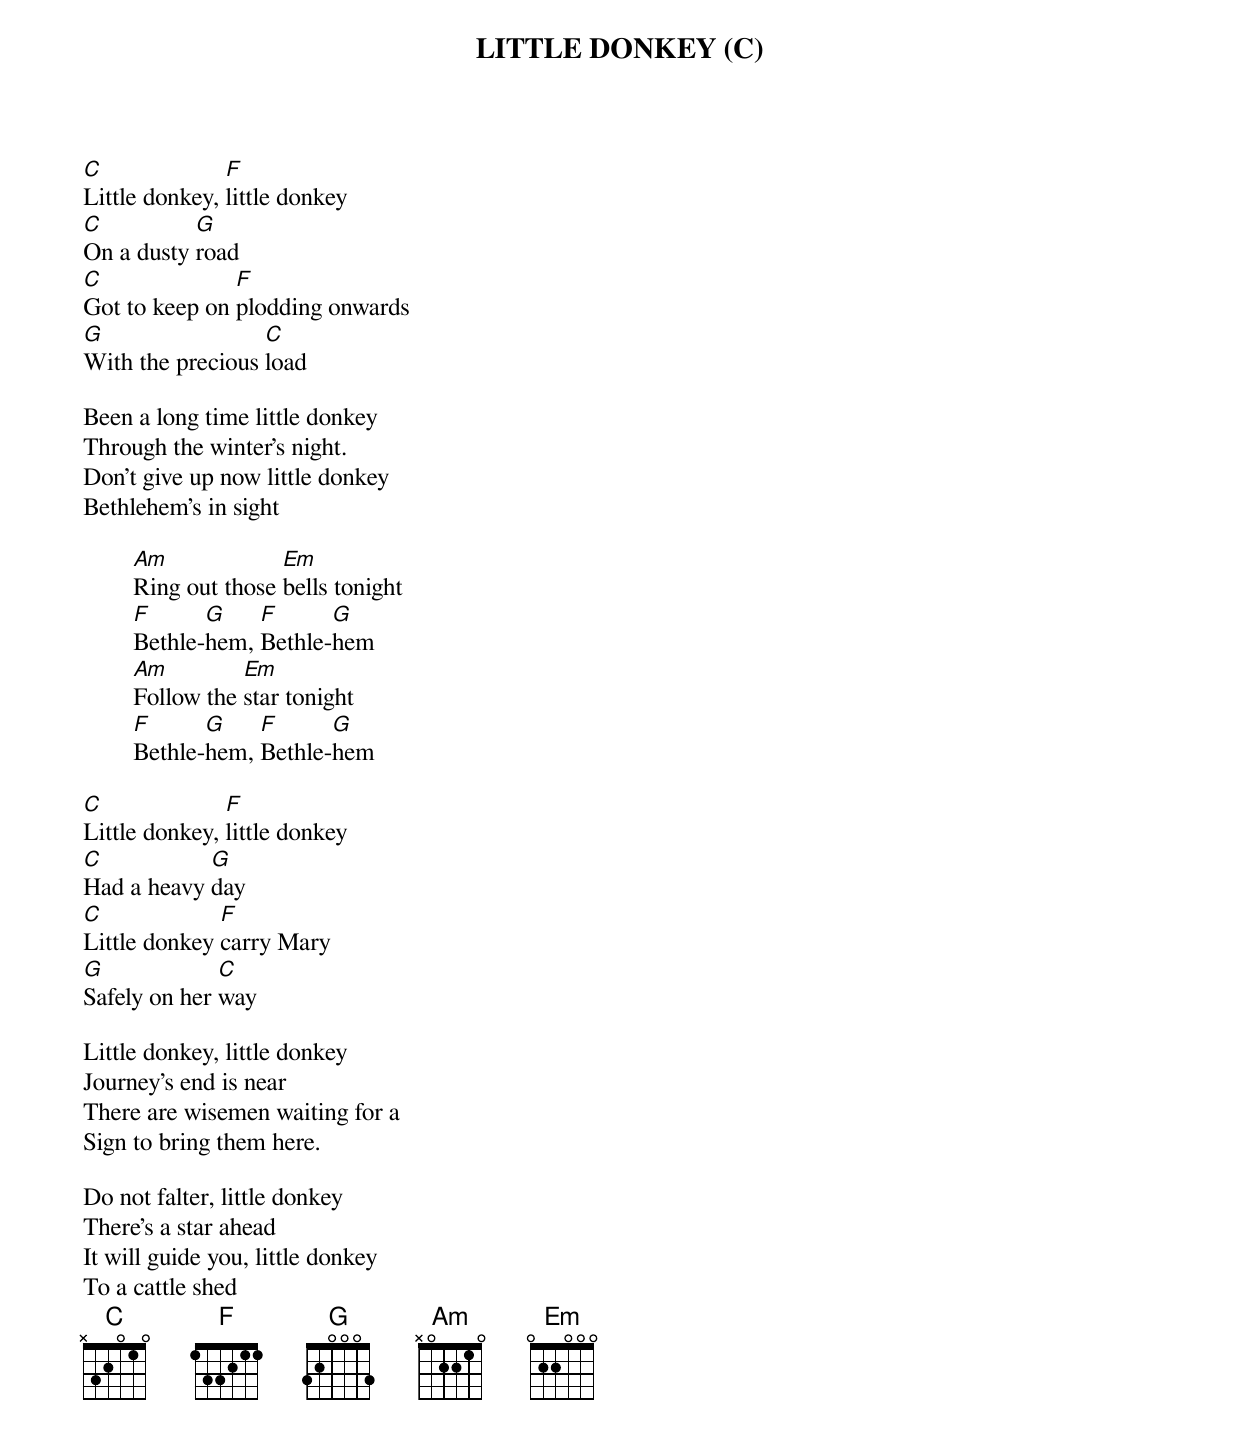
LITTLE DONKEY (C)

C              F
Little donkey, little donkey
C          G
On a dusty road
C              F
Got to keep on plodding onwards
G                 C
With the precious load

Been a long time little donkey
Through the winter's night.
Don't give up now little donkey
Bethlehem's in sight

	Am             Em
	Ring out those bells tonight
	F      G    F      G
	Bethle-hem, Bethle-hem
	Am         Em
	Follow the star tonight
	F      G    F      G
	Bethle-hem, Bethle-hem

C              F
Little donkey, little donkey
C           G
Had a heavy day
C             F
Little donkey carry Mary
G             C
Safely on her way

Little donkey, little donkey
Journey's end is near
There are wisemen waiting for a
Sign to bring them here.

Do not falter, little donkey
There's a star ahead
It will guide you, little donkey
To a cattle shed
